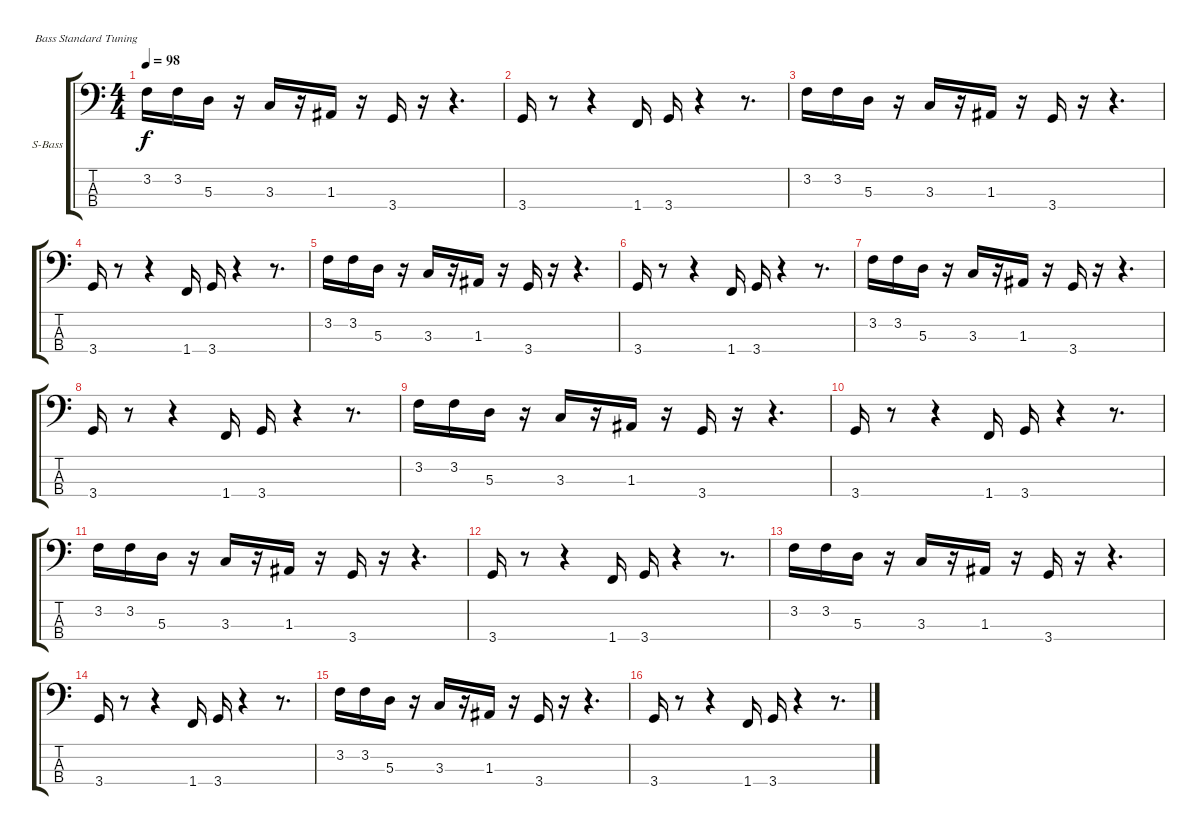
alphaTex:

\defaultSystemsLayout 4
\bracketExtendMode groupsimilarinstruments
\firstSystemTrackNameOrientation horizontal
\otherSystemsTrackNameOrientation horizontal
\track ("Synthesizer Bass" "S-Bass") {instrument synthbass1}
\staff {score tabs}
\tuning (G2 D2 A1 E1)
\ts (4 4)
\tempo 98
\clef f4
\ks c
3.2.16{dy f} 3.2.16 5.3.16 r.16 3.3.16 r.16 1.3.16 r.16 3.4.16 r.16 r.4{d} |
3.4.16 r.8 r.4 1.4.16 3.4.16 r.4 r.8{d} |
3.2.16 3.2.16 5.3.16 r.16 3.3.16 r.16 1.3.16 r.16 3.4.16 r.16 r.4{d} |
3.4.16 r.8 r.4 1.4.16 3.4.16 r.4 r.8{d} |
3.2.16 3.2.16 5.3.16 r.16 3.3.16 r.16 1.3.16 r.16 3.4.16 r.16 r.4{d} |
3.4.16 r.8 r.4 1.4.16 3.4.16 r.4 r.8{d} |
3.2.16 3.2.16 5.3.16 r.16 3.3.16 r.16 1.3.16 r.16 3.4.16 r.16 r.4{d} |
3.4.16 r.8 r.4 1.4.16 3.4.16 r.4 r.8{d} |
3.2.16 3.2.16 5.3.16 r.16 3.3.16 r.16 1.3.16 r.16 3.4.16 r.16 r.4{d} |
3.4.16 r.8 r.4 1.4.16 3.4.16 r.4 r.8{d} |
3.2.16 3.2.16 5.3.16 r.16 3.3.16 r.16 1.3.16 r.16 3.4.16 r.16 r.4{d} |
3.4.16 r.8 r.4 1.4.16 3.4.16 r.4 r.8{d} |
3.2.16 3.2.16 5.3.16 r.16 3.3.16 r.16 1.3.16 r.16 3.4.16 r.16 r.4{d} |
3.4.16 r.8 r.4 1.4.16 3.4.16 r.4 r.8{d} |
3.2.16 3.2.16 5.3.16 r.16 3.3.16 r.16 1.3.16 r.16 3.4.16 r.16 r.4{d} |
3.4.16 r.8 r.4 1.4.16 3.4.16 r.4 r.8{d}
